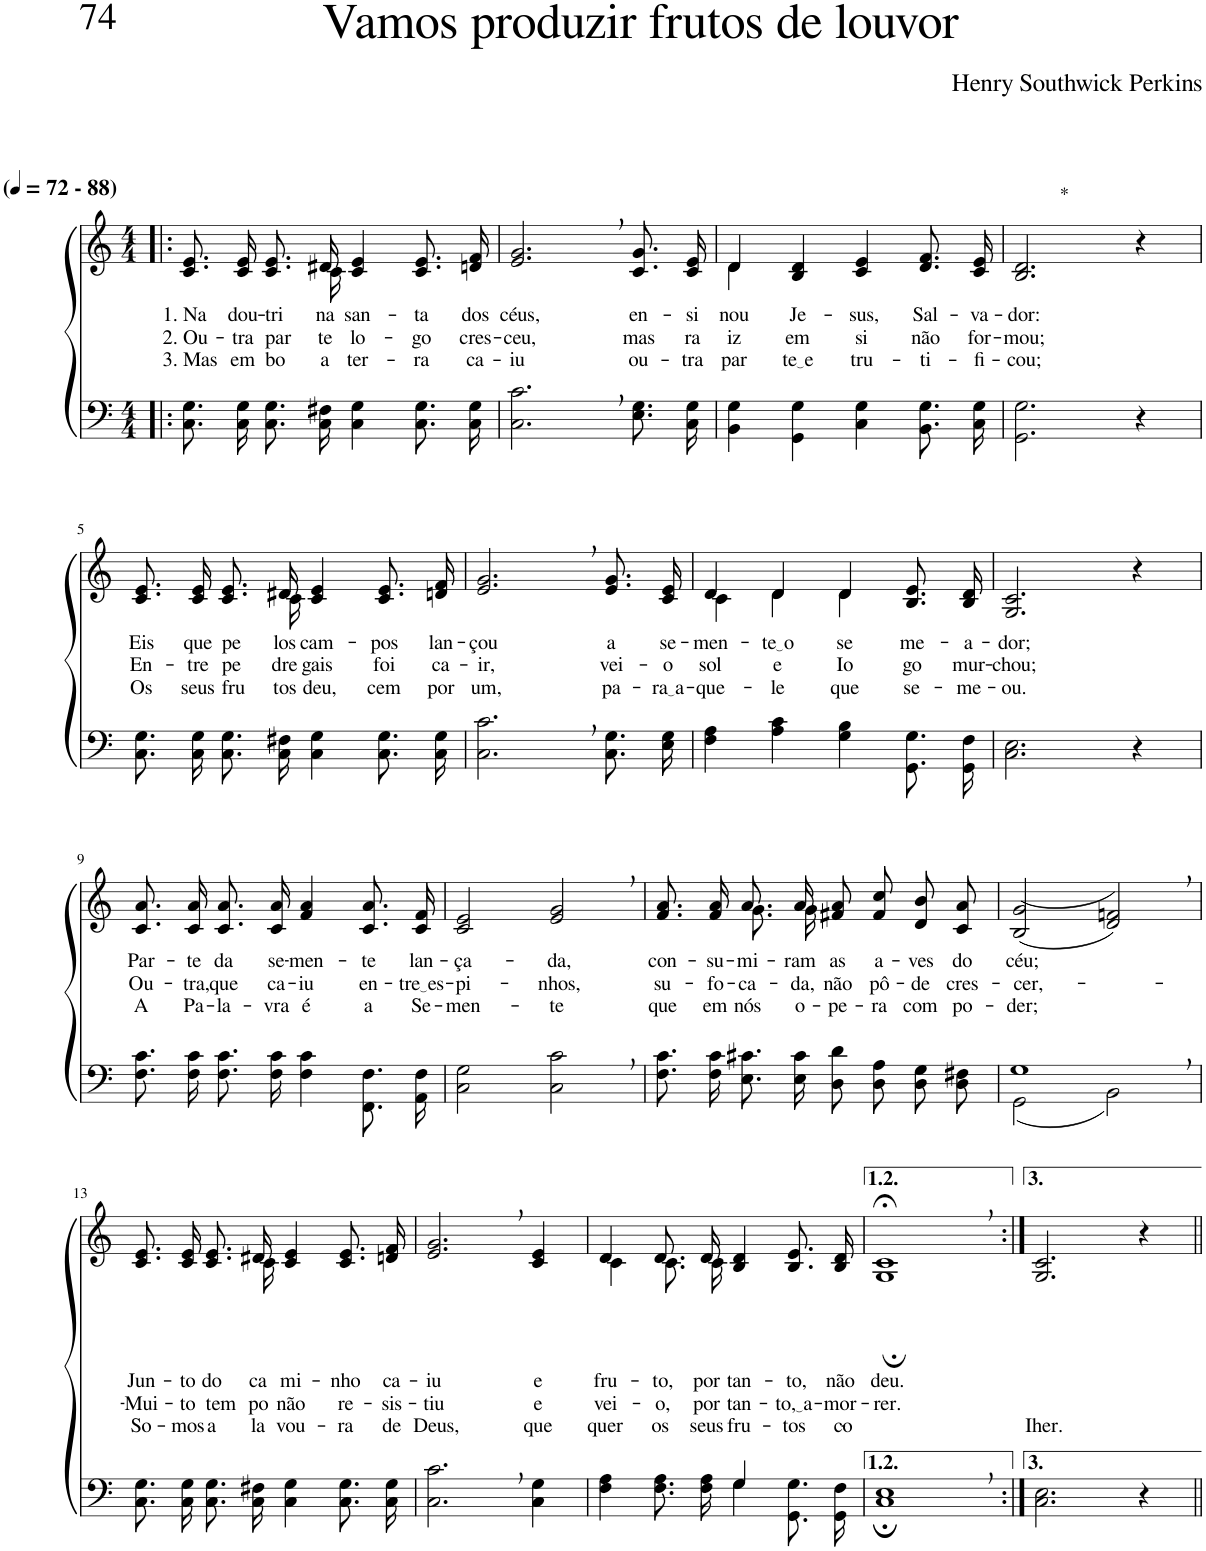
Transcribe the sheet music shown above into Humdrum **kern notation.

**kern	**kern	**text	**text	**text
*part2	*part1	*part1	*part1	*part1
*staff2	*staff1	*staff1	*staff1	*staff1
*I"Parte III e IV	*I"Parte I e II	*	*	*
*clefF4	*clefG2	*	*	*
*Trd-1c-2	*Trd-1c-2	*	*	*
*k[]	*k[]	*	*	*
*M4/4	*M4/4	*	*	*
*MM72	*MM72	*	*	*
=1!|:	=1!|:	=1!|:	=1!|:	=1!|:
!	!LO:TX:a:B:t=(	!	!	!
!	!LO:TX:a:B:t=- 88)	!	!	!
!	!	!LO:LY:b	!LO:LY:b	!LO:LY:b
*	*^	*	*	*
8.C\ 8.G\L	8.c/ 8.e/L	4..ryy	1. Na	2. Ou-	3. Mas
!	!	!	!LO:LY:b	!LO:LY:b	!LO:LY:b
16C\ 16G\Jk	16c/ 16e/Jk	.	dou-	-tra	em
!	!	!	!LO:LY:b	!LO:LY:b	!LO:LY:b
8.C\ 8.G\L	8.c/ 8.e/L	.	-tri-	par-	bo-
!	!	!	!LO:LY:b	!LO:LY:b	!LO:LY:b
16C\ 16F#X\Jk	16d#X/Jk	16c\	-na	-te	-a
!	!	!	!LO:LY:b	!LO:LY:b	!LO:LY:b
4C\ 4G\	4c/ 4e/	2ryy	san-	lo-	ter-
!	!	!	!LO:LY:b	!LO:LY:b	!LO:LY:b
8.C\ 8.G\L	8.c/ 8.e/L	.	-ta	-go	-ra
!	!	!	!LO:LY:b	!LO:LY:b	!LO:LY:b
16C\ 16G\Jk	16dn/ 16f/Jk	.	dos	cres-	ca-
*	*v	*v	*	*	*
=2	=2	=2	=2	=2
!	!	!LO:LY:b	!LO:LY:b	!LO:LY:b
2.C\, 2.c\,	2.e/, 2.g/,	céus,	-ceu,	-iu
!	!	!LO:LY:b	!LO:LY:b	!LO:LY:b
8.E\ 8.G\L	8.c/ 8.g/L	en-	mas	ou-
!	!	!LO:LY:b	!LO:LY:b	!LO:LY:b
16C\ 16G\Jk	16c/ 16e/Jk	-si-	ra-	-tra
=3	=3	=3	=3	=3
*	*^	*	*	*
!	!	!	!LO:LY:b	!LO:LY:b	!LO:LY:b
4BB\ 4G\	4d/	4d\	-nou	-iz	par-
!	!	!	!LO:LY:b	!LO:LY:b	!LO:LY:b
4GG\ 4G\	4B/ 4d/	2.ryy	Je-	em	te e
!	!	!	!LO:LY:b	!LO:LY:b	!LO:LY:b
4C\ 4G\	4c/ 4e/	.	-sus,	si	tru-
!	!	!	!LO:LY:b	!LO:LY:b	!LO:LY:b
8.BB\ 8.G\L	8.d/ 8.f/L	.	Sal-	não	-ti-
!	!	!	!LO:LY:b	!LO:LY:b	!LO:LY:b
16C\ 16G\Jk	16c/ 16e/Jk	.	-va-	for-	-fi-
*	*v	*v	*	*	*
=4	=4	=4	=4	=4
!	!LO:TX:a:t=*	!	!	!
!	!	!LO:LY:b	!LO:LY:b	!LO:LY:b
2.GG\ 2.G\	2.B/ 2.d/	-dor:	-mou;	-cou;
4r	4r	.	.	.
!!LO:LB:g=z
=5	=5	=5	=5	=5
!	!	!LO:LY:b	!LO:LY:b	!LO:LY:b
*	*^	*	*	*
8.C\ 8.G\L	8.c/ 8.e/L	4..ryy	Eis	En-	Os
!	!	!	!LO:LY:b	!LO:LY:b	!LO:LY:b
16C\ 16G\Jk	16c/ 16e/Jk	.	que	-tre	seus
!	!	!	!LO:LY:b	!LO:LY:b	!LO:LY:b
8.C\ 8.G\L	8.c/ 8.e/L	.	pe-	pe-	fru-
!	!	!	!LO:LY:b	!LO:LY:b	!LO:LY:b
16C\ 16F#X\Jk	16d#X/Jk	16c\	-los	-dre-	-tos
!	!	!	!LO:LY:b	!LO:LY:b	!LO:LY:b
4C\ 4G\	4c/ 4e/	2ryy	cam-	-gais	deu,
!	!	!	!LO:LY:b	!LO:LY:b	!LO:LY:b
8.C\ 8.G\L	8.c/ 8.e/L	.	-pos	foi	cem
!	!	!	!LO:LY:b	!LO:LY:b	!LO:LY:b
16C\ 16G\Jk	16dn/ 16f/Jk	.	lan-	ca-	por
*	*v	*v	*	*	*
=6	=6	=6	=6	=6
!	!	!LO:LY:b	!LO:LY:b	!LO:LY:b
2.C\, 2.c\,	2.e/, 2.g/,	-çou	-ir,	um,
!	!	!LO:LY:b	!LO:LY:b	!LO:LY:b
8.C\ 8.G\L	8.e/ 8.g/L	a	vei-	pa-
!	!	!LO:LY:b	!LO:LY:b	!LO:LY:b
16E\ 16G\Jk	16c/ 16e/Jk	se-	-o	ra a
=7	=7	=7	=7	=7
!	!	!LO:LY:b	!LO:LY:b	!LO:LY:b
*	*^	*	*	*
4F\ 4A\	4c\	4d/	-men-	sol	-que-
!	!	!	!LO:LY:b	!LO:LY:b	!LO:LY:b
4A\ 4c\	4d\	4d/	te o	e	-le
!	!	!	!LO:LY:b	!LO:LY:b	!LO:LY:b
4G\ 4B\	4d\	4d/	se-	Io-	que
!	!	!	!LO:LY:b	!LO:LY:b	!LO:LY:b
8.GG/ 8.G/L	4ryy	8.B/ 8.e/L	-me-	-go	se-
!	!	!	!LO:LY:b	!LO:LY:b	!LO:LY:b
16GG/ 16F/Jk	.	16B/ 16d/Jk	-a-	mur-	-me-
=8	=8	=8	=8	=8	=8
!	!	!	!LO:LY:b	!LO:LY:b	!LO:LY:b
*	*v	*v	*	*	*
2.C\ 2.E\	2.G/ 2.c/	-dor;	-chou;	-ou.
4r	4r	.	.	.
!!LO:LB:g=z
=9	=9	=9	=9	=9
!	!	!LO:LY:b	!LO:LY:b	!LO:LY:b
8.F\ 8.c\L	8.c/ 8.a/L	Par-	Ou-	A
!	!	!LO:LY:b	!LO:LY:b	!LO:LY:b
16F\ 16c\Jk	16c/ 16a/Jk	-te	-tra,	Pa-
!	!	!LO:LY:b	!LO:LY:b	!LO:LY:b
8.F\ 8.c\L	8.c/ 8.a/L	da	que	-la-
!	!	!LO:LY:b	!LO:LY:b	!LO:LY:b
16F\ 16c\Jk	16c/ 16a/Jk	se-	ca-	-vra
!	!	!LO:LY:b	!LO:LY:b	!LO:LY:b
4F\ 4c\	4f/ 4a/	-men-	-iu	é
!	!	!LO:LY:b	!LO:LY:b	!LO:LY:b
8.FF/ 8.F/L	8.c/ 8.a/L	-te	en-	a
!	!	!LO:LY:b	!LO:LY:b	!LO:LY:b
16AA/ 16F/Jk	16c/ 16f/Jk	lan-	tre es	Se-
=10	=10	=10	=10	=10
!	!	!LO:LY:b	!LO:LY:b	!LO:LY:b
2C\ 2G\	2c/ 2e/	-ça-	-pi-	-men-
!	!	!LO:LY:b	!LO:LY:b	!LO:LY:b
2C\, 2c\,	2e/, 2g/,	-da,	-nhos,	-te
=11	=11	=11	=11	=11
*	*^	*	*	*
!	!	!	!LO:LY:b	!LO:LY:b	!LO:LY:b
8.F\ 8.c\L	4ryy	8.f/ 8.a/L	con-	su-	que
!	!	!	!LO:LY:b	!LO:LY:b	!LO:LY:b
16F\ 16c\Jk	.	16f/ 16a/Jk	-su-	-fo-	em
!	!	!	!LO:LY:b	!LO:LY:b	!LO:LY:b
8.E\ 8.c#X\L	8.a/L	8.g\L	-mi-	-ca-	nós
!	!	!	!LO:LY:b	!LO:LY:b	!LO:LY:b
16E\ 16c#\Jk	16a/Jk	16g\Jk	-ram	-da,	o-
!	!	!	!LO:LY:b	!LO:LY:b	!LO:LY:b
8D\ 8d\L	8ryy	8f#X/ 8a/L	as	não	-pe-
!	!	!	!LO:LY:b	!LO:LY:b	!LO:LY:b
8D\ 8A\J	16ryy	8f#/ 8cc/J	a-	pô-	-ra
.	4ryy	.	.	.	.
!	!	!	!LO:LY:b	!LO:LY:b	!LO:LY:b
8D\ 8G\L	.	8d/ 8b/L	-ves	-de	com
!	!	!	!LO:LY:b	!LO:LY:b	!LO:LY:b
8D\ 8F#X\J	.	8c/ 8a/J	do	cres-	po-
.	16ryy	.	.	.	.
*	*v	*v	*	*	*
=12	=12	=12	=12	=12
*^	*	*	*	*
!	!	!	!LO:LY:b	!LO:LY:b	!LO:LY:b
1G,	(2GG\	((2B/ 2g/	céu;	-cer,-	-der;
.	2BB\)	2d/, 2fn/,))	.	.	.
!!LO:LB:g=z
=13	=13	=13	=13	=13	=13
!	!	!	!LO:LY:b	!LO:LY:b	!LO:LY:b
*v	*v	*^	*	*	*
8.C\ 8.G\L	8.c/ 8.e/L	4..ryy	Jun-	-Mui-	So-
!	!	!	!LO:LY:b	!LO:LY:b	!LO:LY:b
16C\ 16G\Jk	16c/ 16e/Jk	.	-to	-to	-mos
!	!	!	!LO:LY:b	!LO:LY:b	!LO:LY:b
8.C\ 8.G\L	8.c/ 8.e/L	.	do	tem-	a
!	!	!	!LO:LY:b	!LO:LY:b	!LO:LY:b
16C\ 16F#X\Jk	16d#X/Jk	16c\	ca-	-po	la-
!	!	!	!LO:LY:b	!LO:LY:b	!LO:LY:b
4C\ 4G\	4c/ 4e/	2ryy	-mi-	não	-vou-
!	!	!	!LO:LY:b	!LO:LY:b	!LO:LY:b
8.C\ 8.G\L	8.c/ 8.e/L	.	-nho	re-	-ra
!	!	!	!LO:LY:b	!LO:LY:b	!LO:LY:b
16C\ 16G\Jk	16dn/ 16f/Jk	.	ca-	-sis-	de
*	*v	*v	*	*	*
=14	=14	=14	=14	=14
!	!	!LO:LY:b	!LO:LY:b	!LO:LY:b
2.C\, 2.c\,	2.e/, 2.g/,	-iu	-tiu	Deus,
!	!	!LO:LY:b	!LO:LY:b	!LO:LY:b
4C\ 4G\	4c/ 4e/	e	e	que
=15	=15	=15	=15	=15
*^	*^	*	*	*
!	!	!	!	!LO:LY:b	!LO:LY:b	!LO:LY:b
2ryy	4F\ 4A\	4d/	4c\	fru-	vei-	quer
!	!	!	!	!LO:LY:b	!LO:LY:b	!LO:LY:b
.	8.F\ 8.A\L	8.d/L	8.c\L	-to,	-o,	os
!	!	!	!	!LO:LY:b	!LO:LY:b	!LO:LY:b
.	16F\ 16A\Jk	16d/Jk	16c\Jk	por-	por-	seus
!	!	!	!	!LO:LY:b	!LO:LY:b	!LO:LY:b
4G/	4G\	4B/ 4d/	2ryy	-tan-	-tan-	fru-
!	!	!	!	!LO:LY:b	!LO:LY:b	!LO:LY:b
4ryy	8.GG/ 8.G/L	8.B/ 8.e/L	.	-to,	to, a	-tos
!	!	!	!	!LO:LY:b	!LO:LY:b	!LO:LY:b
.	16GG/ 16F/Jk	16B/ 16d/Jk	.	não	-mor-	co-
=16	=16	=16	=16	=16	=16	=16
!	!	!	!	!LO:LY:b	!LO:LY:b	!
1E;,	1C;	1c;<,	1G;	deu.	-rer.	.
=17:|!	=17:|!	=17:|!	=17:|!	=17:|!	=17:|!	=17:|!
!	!	!	!	!	!	!LO:LY:b
*v	*v	*	*	*	*	*
*	*v	*v	*	*	*
2.C\ 2.E\	2.G/ 2.c/	.	.	-Iher.
4r	4r	.	.	.
=||	=||	=||	=||	=||
*-	*-	*-	*-	*-
